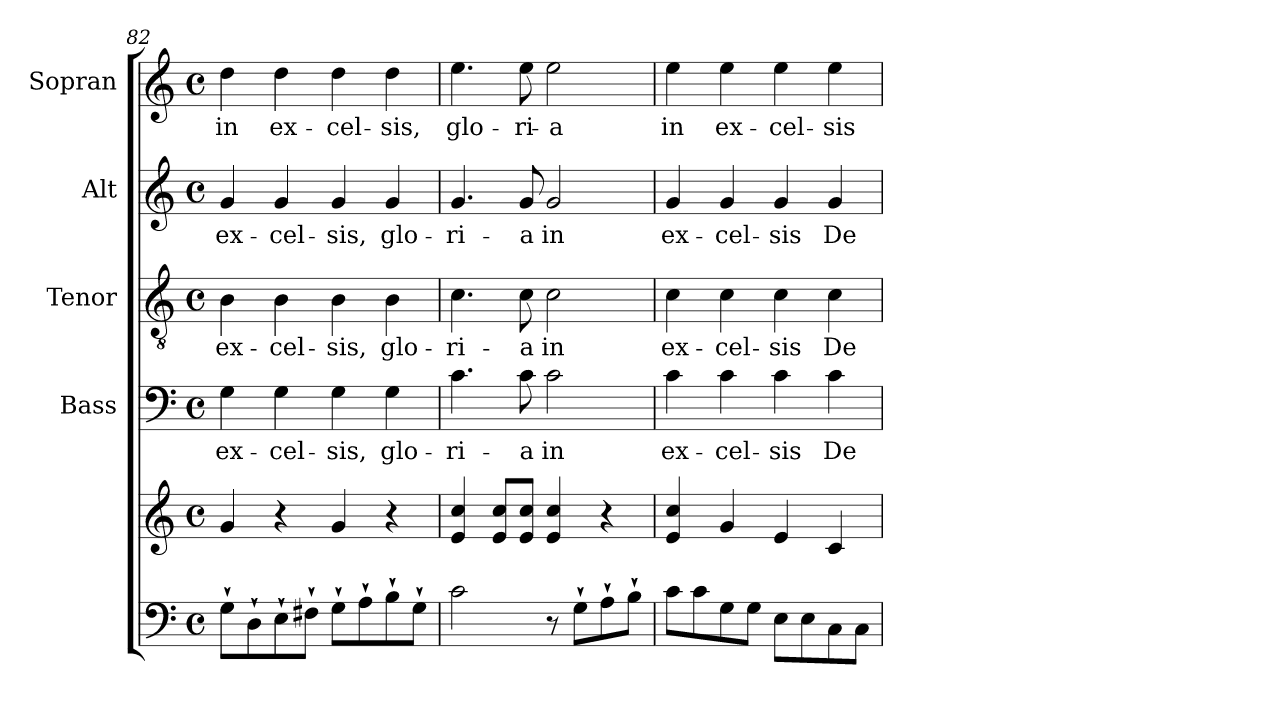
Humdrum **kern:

**kern	**kern	**kern	**text	**kern	**text	**kern	**text	**kern	**text
*part5	*part5	*part4	*part4	*part3	*part3	*part2	*part2	*part1	*part1
*staff6	*staff5	*staff4	*staff4	*staff3	*staff3	*staff2	*staff2	*staff1	*staff1
*	*	*I"Bass	*	*I"Tenor	*	*I"Alt	*	*I"Sopran	*
*	*	*I'B.	*	*I'T.	*	*I'A.	*	*I'S.	*
*clefF4	*clefG2	*clefF4	*	*clefGv2	*	*clefG2	*	*clefG2	*
*k[]	*k[]	*k[]	*	*k[]	*	*k[]	*	*k[]	*
*C:	*C:	*C:	*	*C:	*	*C:	*	*C:	*
*M4/4	*M4/4	*M4/4	*	*M4/4	*	*M4/4	*	*M4/4	*
*met(c)	*met(c)	*met(c)	*	*met(c)	*	*met(c)	*	*met(c)	*
=82	=82	=82	=82	=82	=82	=82	=82	=82	=82
!	!	!	!LO:LY:b	!	!LO:LY:b	!	!LO:LY:b	!	!LO:LY:b
8G`>\L	4g/	4G\	ex-	4B\	ex-	4g/	ex-	4dd\	in
8D`>\	.	.	.	.	.	.	.	.	.
!	!	!	!LO:LY:b	!	!LO:LY:b	!	!LO:LY:b	!	!LO:LY:b
8E`>\	4r	4G\	-cel-	4B\	-cel-	4g/	-cel-	4dd\	ex-
8F#X`>\J	.	.	.	.	.	.	.	.	.
!	!	!	!LO:LY:b	!	!LO:LY:b	!	!LO:LY:b	!	!LO:LY:b
8G`>\L	4g/	4G\	-sis,	4B\	-sis,	4g/	-sis,	4dd\	-cel-
8A`>\	.	.	.	.	.	.	.	.	.
!	!	!	!LO:LY:b	!	!LO:LY:b	!	!LO:LY:b	!	!LO:LY:b
8B`>\	4r	4G\	glo-	4B\	glo-	4g/	glo-	4dd\	-sis,
8G`>\J	.	.	.	.	.	.	.	.	.
!!LO:PB:g=z
=83	=83	=83	=83	=83	=83	=83	=83	=83	=83
!	!	!	!LO:LY:b	!	!LO:LY:b	!	!LO:LY:b	!	!LO:LY:b
2c\	4e/ 4cc/	4.c\	-ri-	4.c\	-ri-	4.g/	-ri-	4.ee\	glo-
.	8e/ 8cc/L	.	.	.	.	.	.	.	.
!	!	!	!LO:LY:b	!	!LO:LY:b	!	!LO:LY:b	!	!LO:LY:b
.	8e/ 8cc/J	8c\	-a	8c\	-a	8g/	-a	8ee\	-ri-
!	!	!	!LO:LY:b	!	!LO:LY:b	!	!LO:LY:b	!	!LO:LY:b
8r	4e/ 4cc/	2c\	in	2c\	in	2g/	in	2ee\	-a
8G`>\L	.	.	.	.	.	.	.	.	.
8A`>\	4r	.	.	.	.	.	.	.	.
8B`>\J	.	.	.	.	.	.	.	.	.
=84	=84	=84	=84	=84	=84	=84	=84	=84	=84
!	!	!	!LO:LY:b	!	!LO:LY:b	!	!LO:LY:b	!	!LO:LY:b
8c\L	4e/ 4cc/	4c\	ex-	4c\	ex-	4g/	ex-	4ee\	in
8c\	.	.	.	.	.	.	.	.	.
!	!	!	!LO:LY:b	!	!LO:LY:b	!	!LO:LY:b	!	!LO:LY:b
8G\	4g/	4c\	-cel-	4c\	-cel-	4g/	-cel-	4ee\	ex-
8G\J	.	.	.	.	.	.	.	.	.
!	!	!	!LO:LY:b	!	!LO:LY:b	!	!LO:LY:b	!	!LO:LY:b
8E\L	4e/	4c\	-sis	4c\	-sis	4g/	-sis	4ee\	-cel-
8E\	.	.	.	.	.	.	.	.	.
!	!	!	!LO:LY:b	!	!LO:LY:b	!	!LO:LY:b	!	!LO:LY:b
8C\	4c/	4c\	De-	4c\	De-	4g/	De-	4ee\	-sis
8C\J	.	.	.	.	.	.	.	.	.
=	=	=	=	=	=	=	=	=	=
*-	*-	*-	*-	*-	*-	*-	*-	*-	*-
